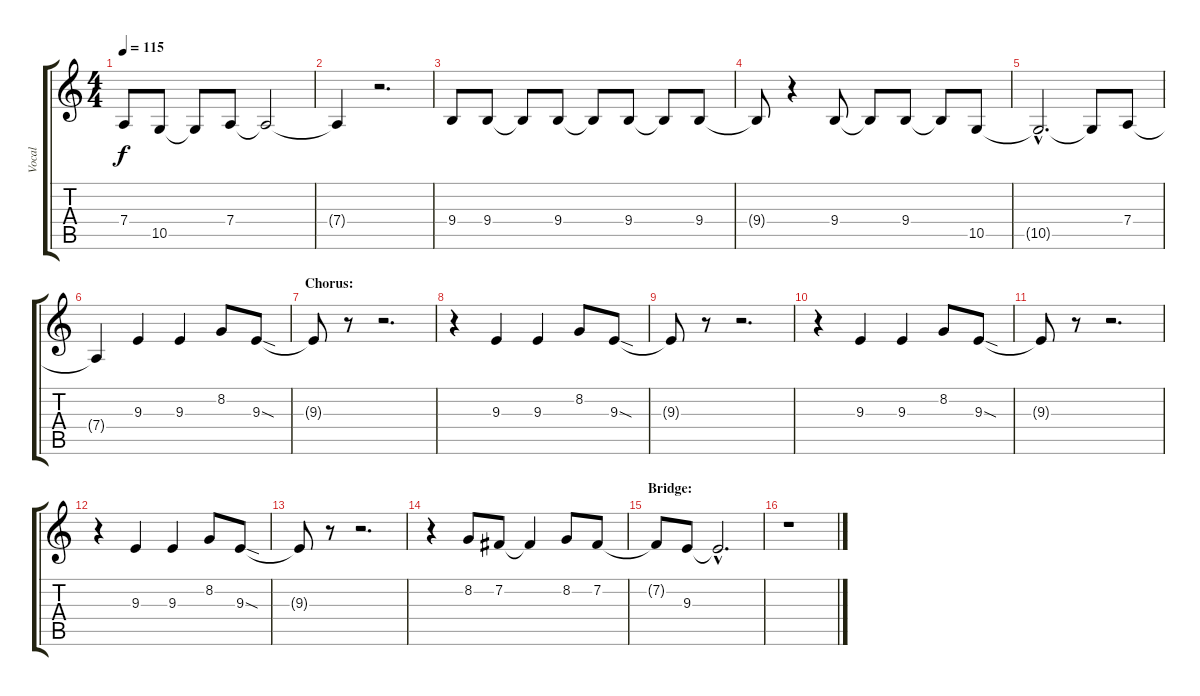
\track ("Vocal" "Vocal") {instrument oboe}
\staff {score tabs}
\tuning (E4 B3 G3 D3 A2 E2) {hide}
\ts (4 4)
\tempo 115
\clef g2
\ks c
7.4{t}.8{dy f} 10.5.8 10.5{t}.8 7.4.8 7.4{t}.2 |
7.4{t}.4 r.2{d} |
9.4.8 9.4.8 9.4{t}.8 9.4.8 9.4{t}.8 9.4.8 9.4{t}.8 9.4.8 |
9.4{t}.8 r.4 9.4.8 9.4{t}.8 9.4.8 9.4{t}.8 10.5.8 |
10.5{hac t}.2{d} 10.5{t}.8 7.4.8 |
7.4{t}.4 9.3.4 9.3.4 8.2.8 9.3{sod}.8 |
\section ("" "Chorus:")
9.3{t}.8 r.8 r.2{d} |
r.4 9.3.4 9.3.4 8.2.8 9.3{sod}.8 |
9.3{t}.8 r.8 r.2{d} |
r.4 9.3.4 9.3.4 8.2.8 9.3{sod}.8 |
9.3{t}.8 r.8 r.2{d} |
r.4 9.3.4 9.3.4 8.2.8 9.3{sod}.8 |
9.3{t}.8 r.8 r.2{d} |
r.4 8.2.8 7.2.8 7.2{t}.4 8.2.8 7.2.8 |
\section ("" "Bridge:")
7.2{t}.8 9.3.8 9.3{hac t}.2{d} |
r.1
